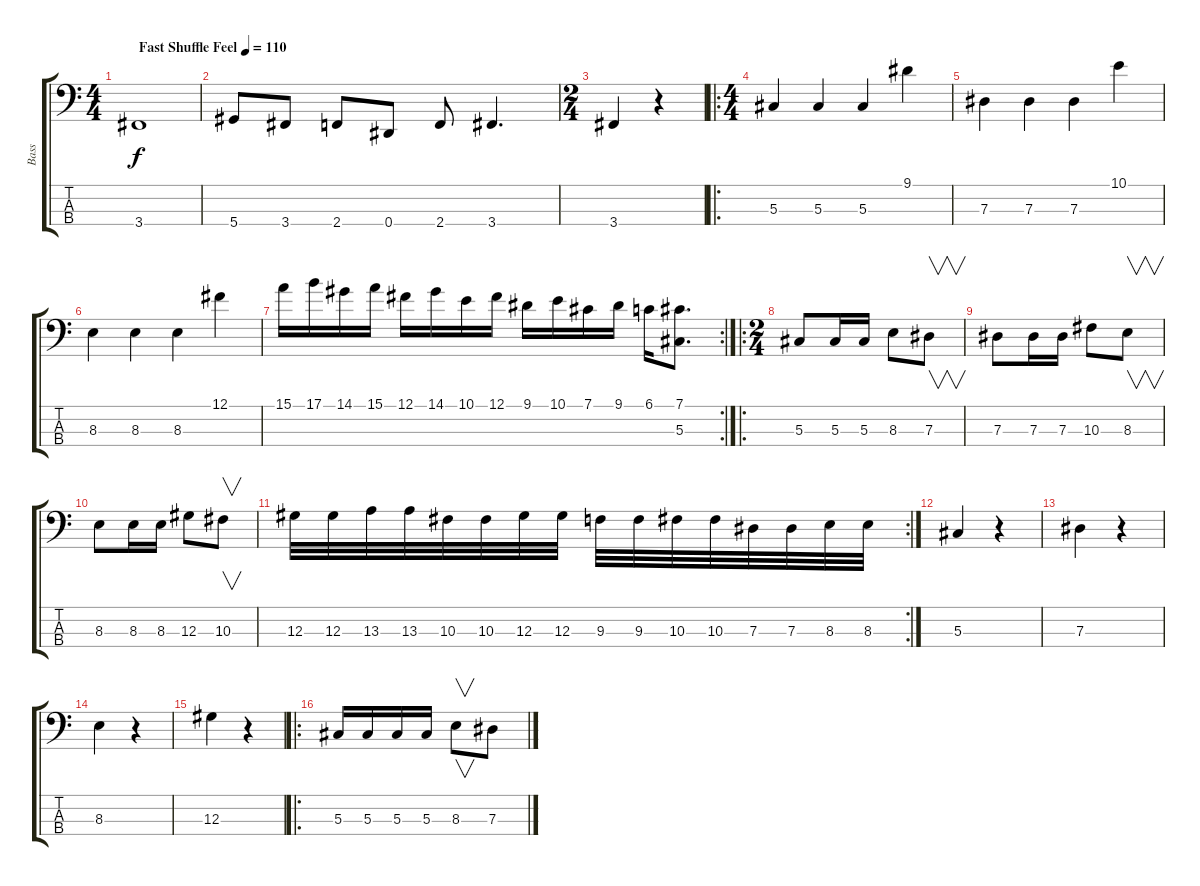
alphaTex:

\track ("Bass" "Bass") {instrument electricbassfinger}
\staff {score tabs}
\tuning (Gb2 Db2 Ab1 Eb1) {hide}
\ts (4 4)
\tempo (110 "Fast Shuffle Feel")
\clef f4
\ks c
3.4.1{dy f instrument electricbassfinger} |
5.4.8 3.4.8 2.4.8 0.4.8 2.4.8 3.4.4{d} |
\ts (2 4)
3.4.4 r.4 |
\ro
\ts (4 4)
5.3.4 5.3.4 5.3.4 9.1.4 |
7.3.4 7.3.4 7.3.4 10.1.4 |
8.3.4 8.3.4 8.3.4 12.1.4 |
\rc 2
15.1.16 17.1.16 14.1.16 15.1.16 12.1.16 14.1.16 10.1.16 12.1.16 9.1.16 10.1.16 7.1.16 9.1.16 6.1.16 (7.1 5.3).8{d} |
\ro
\ts (2 4)
5.3.8 5.3.16 5.3.16 8.3.8 7.3.8{v} |
7.3.8 7.3.16 7.3.16 10.3.8 8.3.8{v} |
8.3.8 8.3.16 8.3.16 12.3.8 10.3.8{v} |
\rc 2
12.3.32 12.3.32 13.3.32 13.3.32 10.3.32 10.3.32 12.3.32 12.3.32 9.3.32 9.3.32 10.3.32 10.3.32 7.3.32 7.3.32 8.3.32 8.3.32 |
5.3.4 r.4 |
7.3.4 r.4 |
8.3.4 r.4 |
12.3.4 r.4 |
\ro
5.3.16 5.3.16 5.3.16 5.3.16 8.3.8{v} 7.3.8
